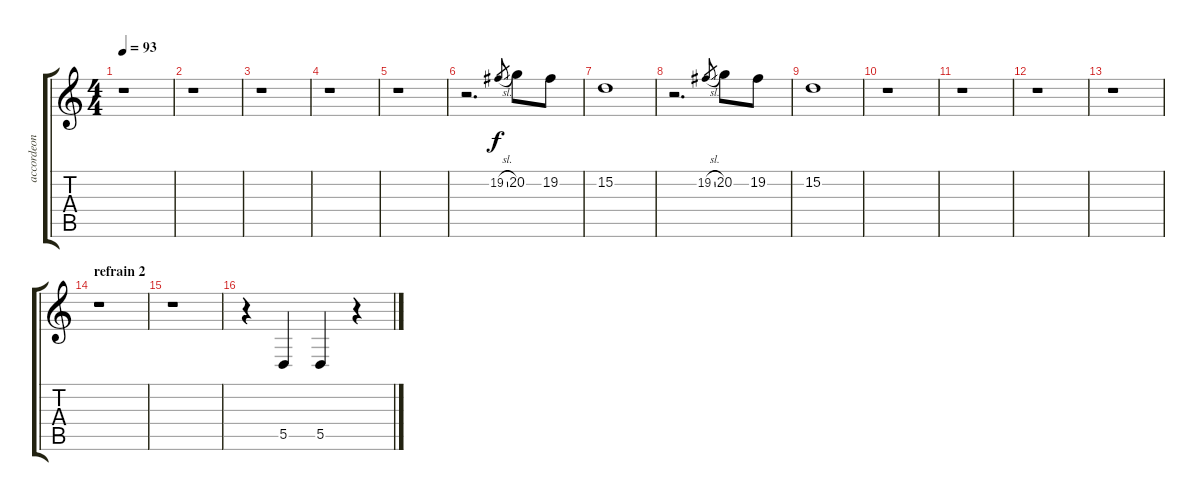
\track ("accordeon" "accordeon") {instrument accordion}
\staff {score tabs}
\tuning (E4 B3 G3 D3 A2 E2) {hide}
\ts (4 4)
\tempo 93
\clef g2
\ks c
r.1{dy f} |
r.1 |
r.1 |
r.1 |
r.1 |
r.2{d} 19.2{sl}.8{gr} 20.2.8 19.2.8 |
15.2.1 |
r.2{d} 19.2{sl}.8{gr} 20.2.8 19.2.8 |
15.2.1 |
r.1 |
r.1 |
r.1 |
r.1 |
\section ("" "refrain 2")
r.1 |
r.1 |
r.4 5.5.4 5.5.4 r.4
